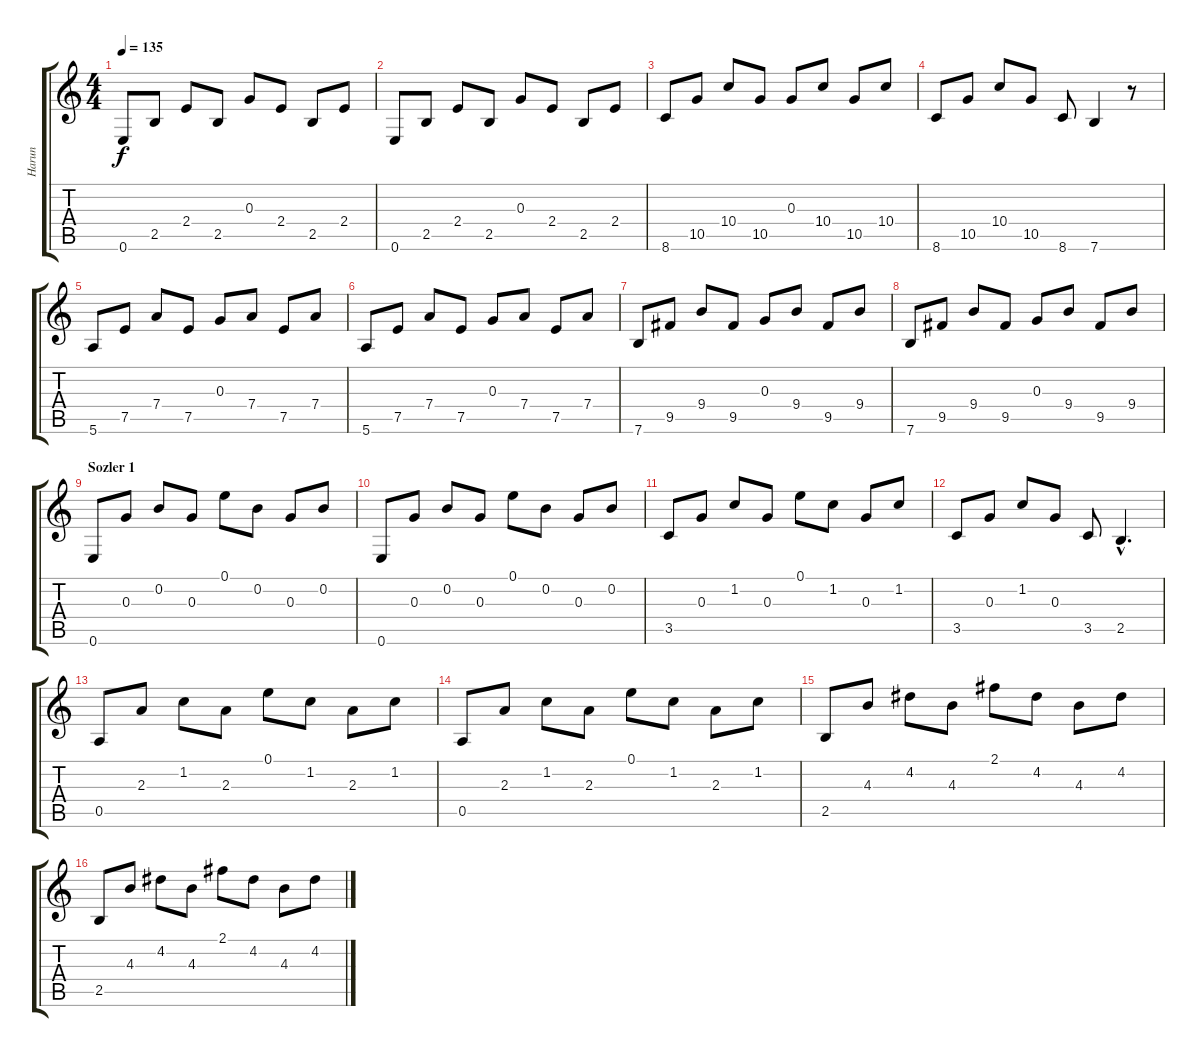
\track ("Harun" "Harun") {instrument electricguitarclean}
\staff {score tabs}
\tuning (E4 B3 G3 D3 A2 E2) {hide}
\ts (4 4)
\tempo 135
\clef g2
\ks c
0.6.8{dy f} 2.5.8 2.4.8 2.5.8 0.3.8 2.4.8 2.5.8 2.4.8 |
0.6.8 2.5.8 2.4.8 2.5.8 0.3.8 2.4.8 2.5.8 2.4.8 |
8.6.8 10.5.8 10.4.8 10.5.8 0.3.8 10.4.8 10.5.8 10.4.8 |
8.6.8 10.5.8 10.4.8 10.5.8 8.6.8 7.6.4 r.8 |
5.6.8 7.5.8 7.4.8 7.5.8 0.3.8 7.4.8 7.5.8 7.4.8 |
5.6.8 7.5.8 7.4.8 7.5.8 0.3.8 7.4.8 7.5.8 7.4.8 |
7.6.8 9.5.8 9.4.8 9.5.8 0.3.8 9.4.8 9.5.8 9.4.8 |
7.6.8 9.5.8 9.4.8 9.5.8 0.3.8 9.4.8 9.5.8 9.4.8 |
\section ("" "Sozler 1")
0.6.8{volume 11 instrument acousticguitarsteel} 0.3.8 0.2.8 0.3.8 0.1.8 0.2.8 0.3.8 0.2.8 |
0.6.8 0.3.8 0.2.8 0.3.8 0.1.8 0.2.8 0.3.8 0.2.8 |
3.5.8 0.3.8 1.2.8 0.3.8 0.1.8 1.2.8 0.3.8 1.2.8 |
3.5.8 0.3.8 1.2.8 0.3.8 3.5.8 2.5{hac}.4{d} |
0.5.8 2.3.8 1.2.8 2.3.8 0.1.8 1.2.8 2.3.8 1.2.8 |
0.5.8 2.3.8 1.2.8 2.3.8 0.1.8 1.2.8 2.3.8 1.2.8 |
2.5.8 4.3.8 4.2.8 4.3.8 2.1.8 4.2.8 4.3.8 4.2.8 |
2.5.8 4.3.8 4.2.8 4.3.8 2.1.8 4.2.8 4.3.8 4.2.8
